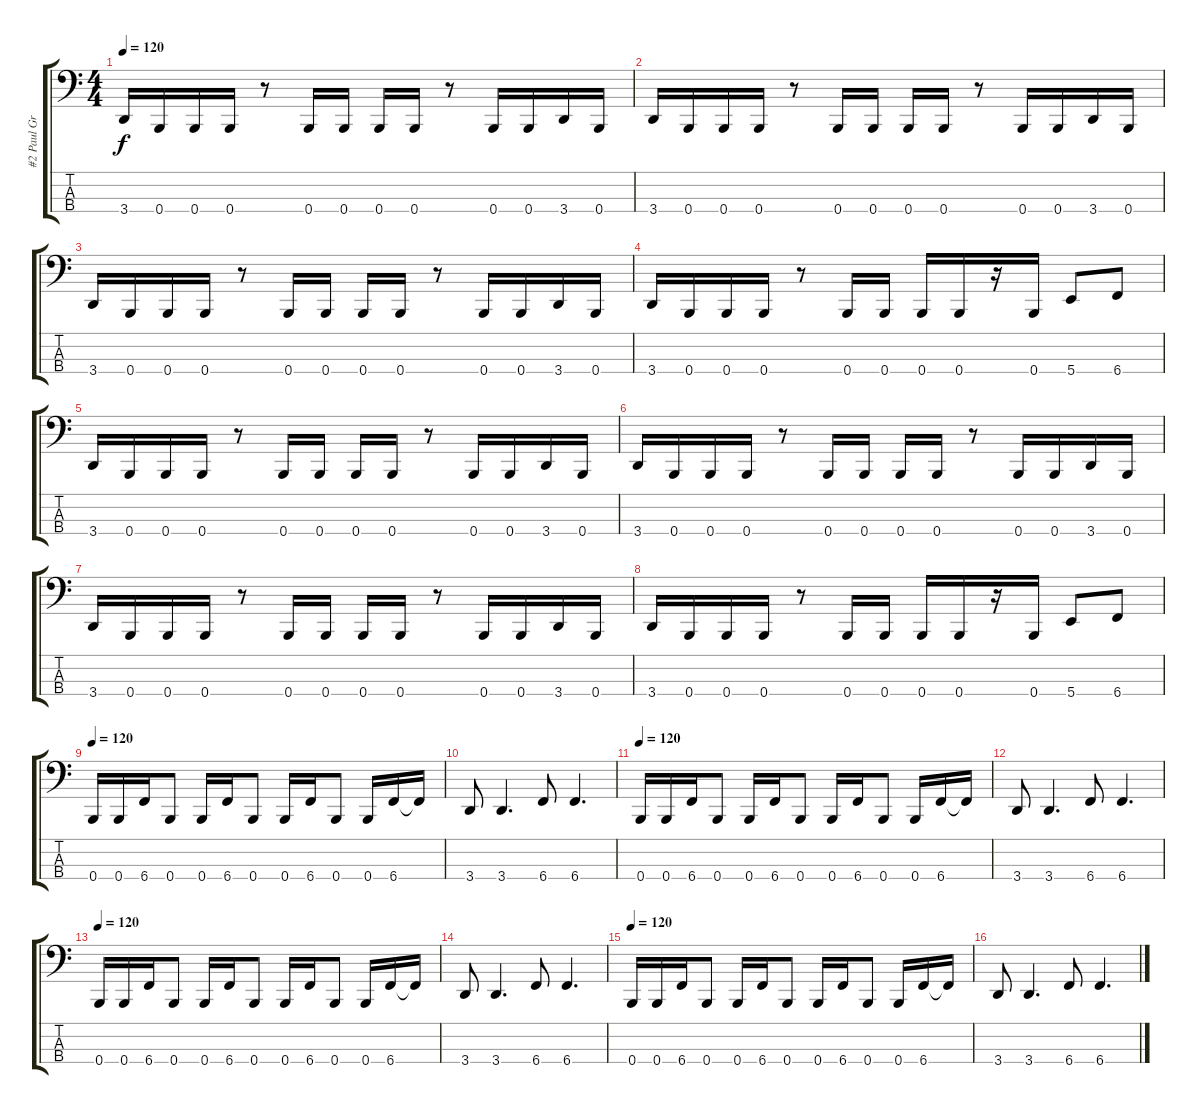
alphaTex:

\track ("#2 Paul Gray" "#2 Paul Gr") {instrument electricbasspick}
\staff {score tabs}
\tuning (E2 B1 Gb1 B0) {hide}
\ts (4 4)
\tempo 120
\clef f4
\ks c
3.4.16{dy f} 0.4.16 0.4.16 0.4.16 r.8 0.4.16 0.4.16 0.4.16 0.4.16 r.8 0.4.16 0.4.16 3.4.16 0.4.16 |
3.4.16 0.4.16 0.4.16 0.4.16 r.8 0.4.16 0.4.16 0.4.16 0.4.16 r.8 0.4.16 0.4.16 3.4.16 0.4.16 |
3.4.16 0.4.16 0.4.16 0.4.16 r.8 0.4.16 0.4.16 0.4.16 0.4.16 r.8 0.4.16 0.4.16 3.4.16 0.4.16 |
3.4.16 0.4.16 0.4.16 0.4.16 r.8 0.4.16 0.4.16 0.4.16 0.4.16 r.16 0.4.16 5.4.8 6.4.8 |
3.4.16 0.4.16 0.4.16 0.4.16 r.8 0.4.16 0.4.16 0.4.16 0.4.16 r.8 0.4.16 0.4.16 3.4.16 0.4.16 |
3.4.16 0.4.16 0.4.16 0.4.16 r.8 0.4.16 0.4.16 0.4.16 0.4.16 r.8 0.4.16 0.4.16 3.4.16 0.4.16 |
3.4.16 0.4.16 0.4.16 0.4.16 r.8 0.4.16 0.4.16 0.4.16 0.4.16 r.8 0.4.16 0.4.16 3.4.16 0.4.16 |
3.4.16 0.4.16 0.4.16 0.4.16 r.8 0.4.16 0.4.16 0.4.16 0.4.16 r.16 0.4.16 5.4.8 6.4.8 |
\tempo 120
0.4.16 0.4.16 6.4.16 0.4.8 0.4.16 6.4.16 0.4.8 0.4.16 6.4.16 0.4.8 0.4.16 6.4.16 6.4{t}.16 |
3.4.8 3.4.4{d} 6.4.8 6.4.4{d} |
\tempo 120
0.4.16 0.4.16 6.4.16 0.4.8 0.4.16 6.4.16 0.4.8 0.4.16 6.4.16 0.4.8 0.4.16 6.4.16 6.4{t}.16 |
3.4.8 3.4.4{d} 6.4.8 6.4.4{d} |
\tempo 120
0.4.16 0.4.16 6.4.16 0.4.8 0.4.16 6.4.16 0.4.8 0.4.16 6.4.16 0.4.8 0.4.16 6.4.16 6.4{t}.16 |
3.4.8 3.4.4{d} 6.4.8 6.4.4{d} |
\tempo 120
0.4.16 0.4.16 6.4.16 0.4.8 0.4.16 6.4.16 0.4.8 0.4.16 6.4.16 0.4.8 0.4.16 6.4.16 6.4{t}.16 |
3.4.8 3.4.4{d} 6.4.8 6.4.4{d}
